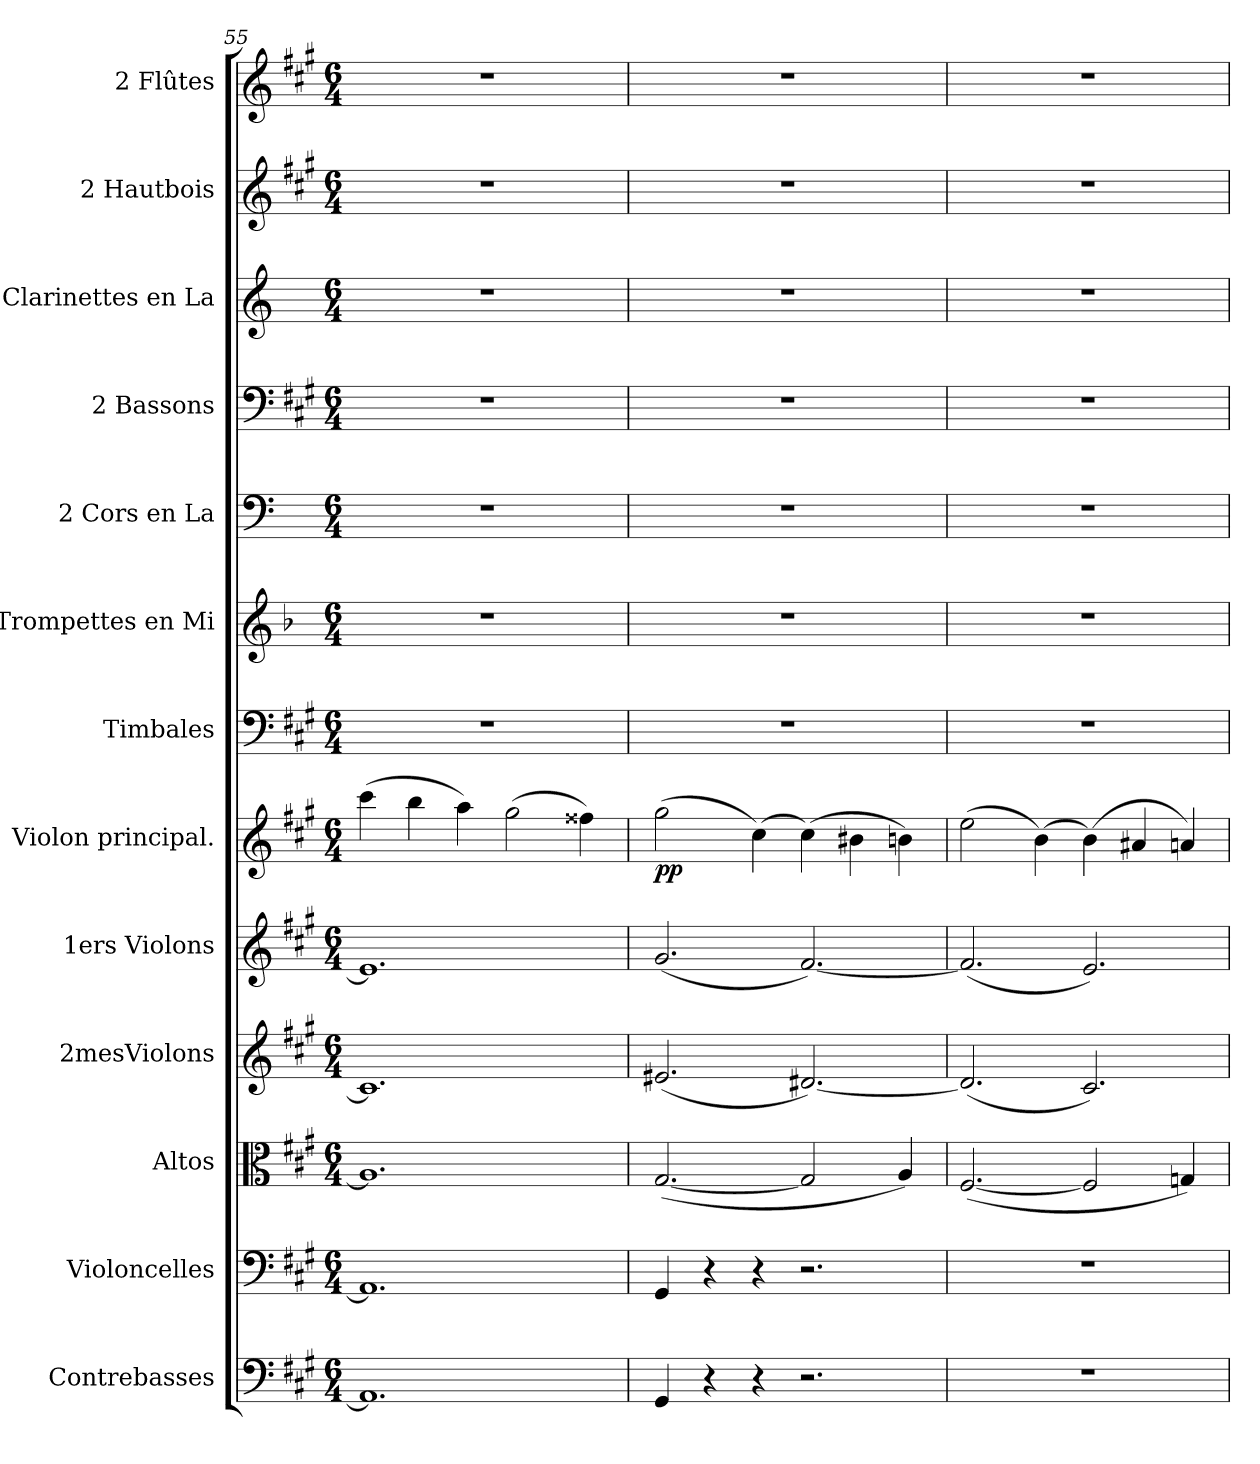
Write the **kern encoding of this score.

**kern	**kern	**kern	**kern	**kern	**kern	**dynam	**kern	**kern	**kern	**kern	**kern	**kern	**kern
*part13	*part12	*part11	*part10	*part9	*part8	*part8	*part7	*part6	*part5	*part4	*part3	*part2	*part1
*staff13	*staff12	*staff11	*staff10	*staff9	*staff8	*staff8	*staff7	*staff6	*staff5	*staff4	*staff3	*staff2	*staff1
*I"Contrebasses	*I"Violoncelles	*I"Altos	*I"2mesViolons	*I"1ers Violons	*I"Violon principal.	*	*I"Timbales	*I"Trompettes en Mi	*I"2 Cors en La	*I"2 Bassons	*I"2 Clarinettes en La	*I"2 Hautbois	*I"2 Flûtes
*I'Cbs.	*I'Vlcs	*I'Alt.	*	*I'1eV.	*I'Vio.P	*	*I'Timb.	*I'Tromp. Mi	*I'Cor La	*I'Bsn.	*I'Clar. La	*I'Htbs.	*I'Fl.
*clefF4	*clefF4	*clefC3	*clefG2	*clefG2	*clefG2	*	*clefF4	*clefG2	*clefF4	*clefF4	*clefG2	*clefG2	*clefG2
*ITrd7c12	*	*	*	*	*	*	*	*ITrd-2c-4	*ITrd2c3	*	*ITrd2c3	*	*
*k[f#c#g#]	*k[f#c#g#]	*k[f#c#g#]	*k[f#c#g#]	*k[f#c#g#]	*k[f#c#g#]	*	*k[f#c#g#]	*k[f#c#g#]	*k[f#c#g#]	*k[f#c#g#]	*k[f#c#g#]	*k[f#c#g#]	*k[f#c#g#]
*M6/4	*M6/4	*M6/4	*M6/4	*M6/4	*M6/4	*	*M6/4	*M6/4	*M6/4	*M6/4	*M6/4	*M6/4	*M6/4
=55	=55	=55	=55	=55	=55	=55	=55	=55	=55	=55	=55	=55	=55
1.AAA]	1.AA]	1.A]	1.c#]	1.e]	(>4ccc#\	.	1.r	1.r	1.r	1.r	1.r	1.r	1.r
.	.	.	.	.	4bb\	.	.	.	.	.	.	.	.
.	.	.	.	.	4aa\)	.	.	.	.	.	.	.	.
.	.	.	.	.	(>2gg#\	.	.	.	.	.	.	.	.
.	.	.	.	.	4ff##X\)	.	.	.	.	.	.	.	.
=56	=56	=56	=56	=56	=56	=56	=56	=56	=56	=56	=56	=56	=56
!	!	!	!	!	!	!LO:DY:b	!	!	!	!	!	!	!
4GGG#/	4GG#/	(<[2.G#/	(<2.e#X/	(<2.g#/	(>2gg#\	pp	1.r	1.r	1.r	1.r	1.r	1.r	1.r
4r	4r	.	.	.	.	.	.	.	.	.	.	.	.
4r	4r	.	.	.	(>4cc#\)	.	.	.	.	.	.	.	.
2.r	2.r	2G#/]	[2.d#X/)	[2.f#/)	(>4cc#\)	.	.	.	.	.	.	.	.
.	.	.	.	.	4b#X\	.	.	.	.	.	.	.	.
.	.	4A/)	.	.	4bn\)	.	.	.	.	.	.	.	.
=57	=57	=57	=57	=57	=57	=57	=57	=57	=57	=57	=57	=57	=57
1.r	1.r	(<[2.F#/	(<2.d#/]	(<2.f#/]	(>2ee\	.	1.r	1.r	1.r	1.r	1.r	1.r	1.r
.	.	.	.	.	(>4b\)	.	.	.	.	.	.	.	.
.	.	2F#/]	2.c#/)	2.e/)	(>4b\)	.	.	.	.	.	.	.	.
.	.	.	.	.	4a#X/	.	.	.	.	.	.	.	.
.	.	4Gn/)	.	.	4an/)	.	.	.	.	.	.	.	.
=	=	=	=	=	=	=	=	=	=	=	=	=	=
*-	*-	*-	*-	*-	*-	*-	*-	*-	*-	*-	*-	*-	*-
